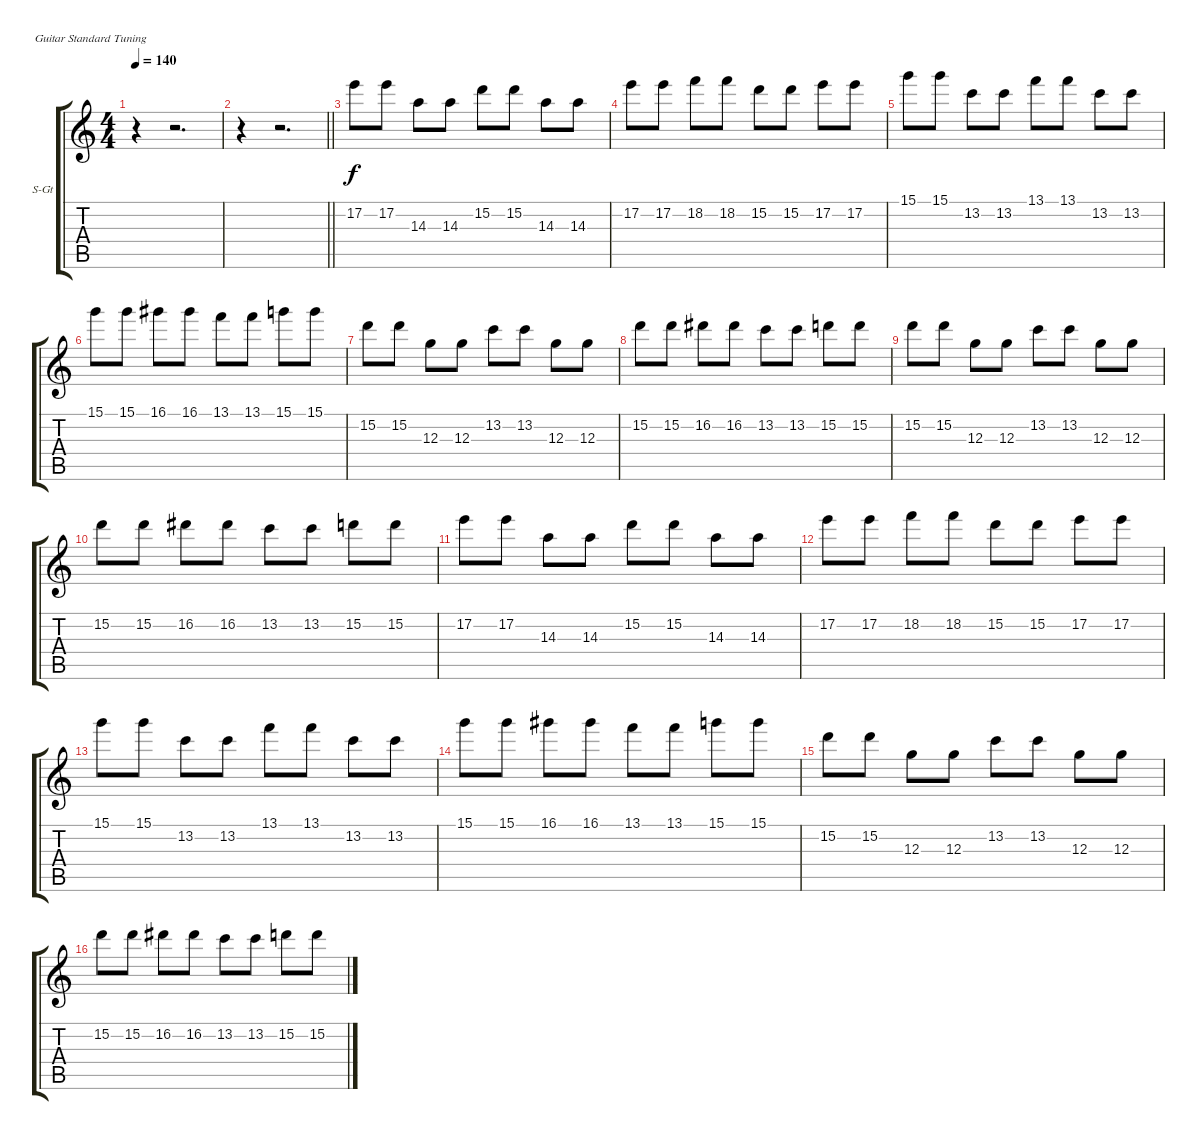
\bracketExtendMode groupsimilarinstruments
\firstSystemTrackNameOrientation horizontal
\otherSystemsTrackNameOrientation horizontal
\track ("Melody" "S-Gt") {instrument vibraphone}
\staff {score tabs}
\tuning (E4 B3 G3 D3 A2 E2)
\displaytranspose 12
\ts (4 4)
\tempo 140
\clef g2
\ks c
r.4{dy f} r.2{d} |
\barLineRight lightlight
r.4 r.2{d} |
17.2.8 17.2.8 14.3.8 14.3.8 15.2.8 15.2.8 14.3.8 14.3.8 |
17.2.8 17.2.8 18.2.8 18.2.8 15.2.8 15.2.8 17.2.8 17.2.8 |
15.1.8 15.1.8 13.2.8 13.2.8 13.1.8 13.1.8 13.2.8 13.2.8 |
15.1.8 15.1.8 16.1.8 16.1.8 13.1.8 13.1.8 15.1.8 15.1.8 |
15.2.8 15.2.8 12.3.8 12.3.8 13.2.8 13.2.8 12.3.8 12.3.8 |
15.2.8 15.2.8 16.2.8 16.2.8 13.2.8 13.2.8 15.2.8 15.2.8 |
15.2.8 15.2.8 12.3.8 12.3.8 13.2.8 13.2.8 12.3.8 12.3.8 |
15.2.8 15.2.8 16.2.8 16.2.8 13.2.8 13.2.8 15.2.8 15.2.8 |
17.2.8 17.2.8 14.3.8 14.3.8 15.2.8 15.2.8 14.3.8 14.3.8 |
17.2.8 17.2.8 18.2.8 18.2.8 15.2.8 15.2.8 17.2.8 17.2.8 |
15.1.8 15.1.8 13.2.8 13.2.8 13.1.8 13.1.8 13.2.8 13.2.8 |
15.1.8 15.1.8 16.1.8 16.1.8 13.1.8 13.1.8 15.1.8 15.1.8 |
15.2.8 15.2.8 12.3.8 12.3.8 13.2.8 13.2.8 12.3.8 12.3.8 |
15.2.8 15.2.8 16.2.8 16.2.8 13.2.8 13.2.8 15.2.8 15.2.8
